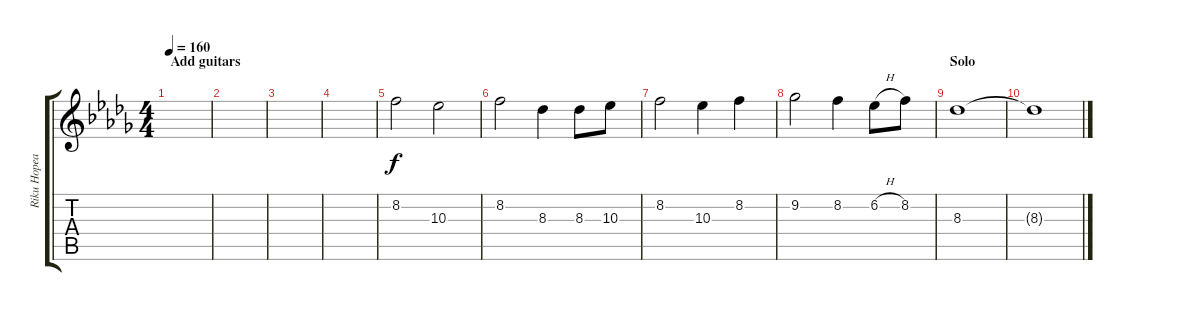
\track ("Riku Hopeakoski (harmony)" "Riku Hopea") {instrument distortionguitar}
\staff {score tabs}
\tuning (D4 A3 F3 C3 G2 D2) {hide}
\ts (4 4)
\section ("" "Add guitars")
\tempo 160
\clef g2
\ks bbminor
|
|
|
|
8.2.2 10.3.2 |
8.2.2 8.3.4 8.3.8 10.3.8 |
8.2.2 10.3.4 8.2.4 |
9.2.2 8.2.4 6.2{h}.8 8.2.8 |
\section ("" "Solo")
8.3.1 |
8.3{t}.1
